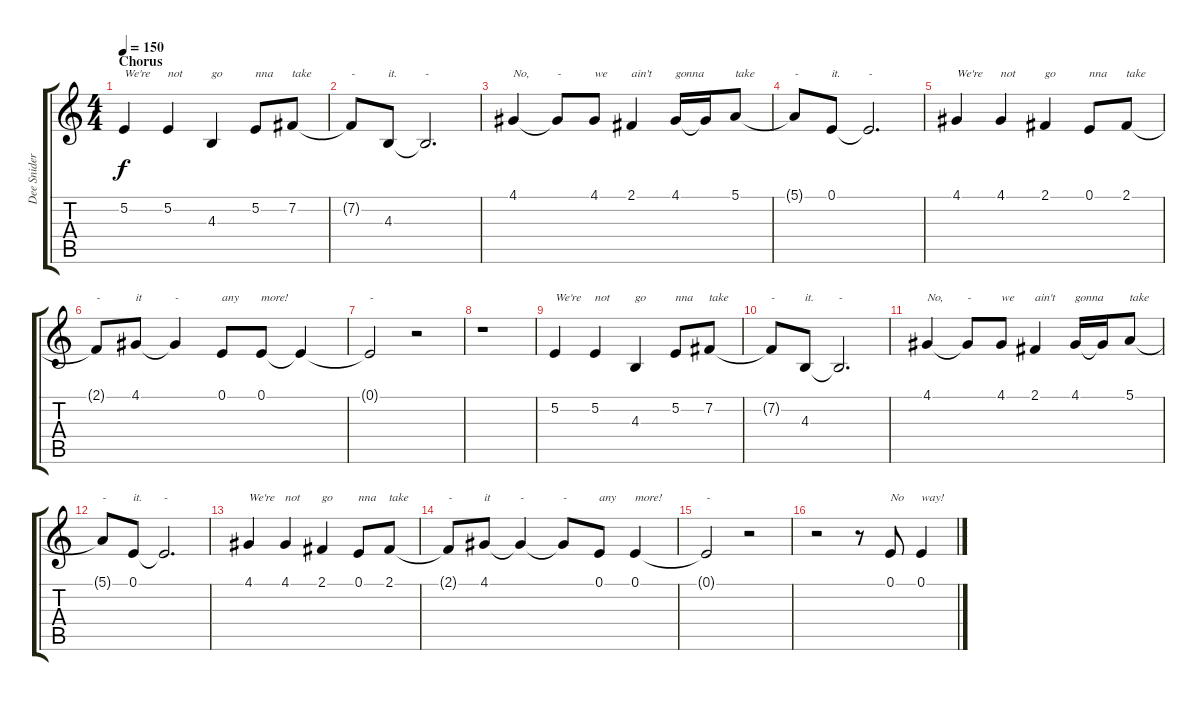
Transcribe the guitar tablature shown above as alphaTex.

\track ("Dee Snider - Vocals" "Dee Snider") {instrument baritonesax}
\staff {score tabs}
\tuning (E4 B3 G3 D3 A2 E2) {hide}
\ts (4 4)
\section ("" "Chorus")
\tempo 150
\clef g2
\ks c
5.2.4{txt "We're" dy f} 5.2.4{txt "not"} 4.3.4{txt "go"} 5.2.8{txt "nna"} 7.2.8{txt "take"} |
7.2{t}.8{txt "-"} 4.3.8{txt "it."} 4.3{t}.2{d txt "-"} |
4.1.4{txt "No,"} 4.1{t}.8{txt "-"} 4.1.8{txt "we"} 2.1.4{txt "ain't"} 4.1.16{txt "gonna"} 4.1{t}.16 5.1.8{txt "take"} |
5.1{t}.8{txt "-"} 0.1.8{txt "it."} 0.1{t}.2{d txt "-"} |
4.1.4{txt "We're"} 4.1.4{txt "not"} 2.1.4{txt "go"} 0.1.8{txt "nna"} 2.1.8{txt "take"} |
2.1{t}.8{txt "-"} 4.1.8{txt "it"} 4.1{t}.4{txt "-"} 0.1.8{txt "any"} 0.1.8{txt "more!"} 0.1{t}.4 |
0.1{t}.2{txt "-"} r.2 |
r.1 |
5.2.4{txt "We're"} 5.2.4{txt "not"} 4.3.4{txt "go"} 5.2.8{txt "nna"} 7.2.8{txt "take"} |
7.2{t}.8{txt "-"} 4.3.8{txt "it."} 4.3{t}.2{d txt "-"} |
4.1.4{txt "No,"} 4.1{t}.8{txt "-"} 4.1.8{txt "we"} 2.1.4{txt "ain't"} 4.1.16{txt "gonna"} 4.1{t}.16 5.1.8{txt "take"} |
5.1{t}.8{txt "-"} 0.1.8{txt "it."} 0.1{t}.2{d txt "-"} |
4.1.4{txt "We're"} 4.1.4{txt "not"} 2.1.4{txt "go"} 0.1.8{txt "nna"} 2.1.8{txt "take"} |
2.1{t}.8{txt "-"} 4.1.8{txt "it"} 4.1{t}.4{txt "-"} 4.1{t}.8{txt "-"} 0.1.8{txt "any"} 0.1.4{txt "more!"} |
0.1{t}.2{txt "-"} r.2 |
r.2 r.8 0.1.8{txt "No"} 0.1.4{txt "way!"}
